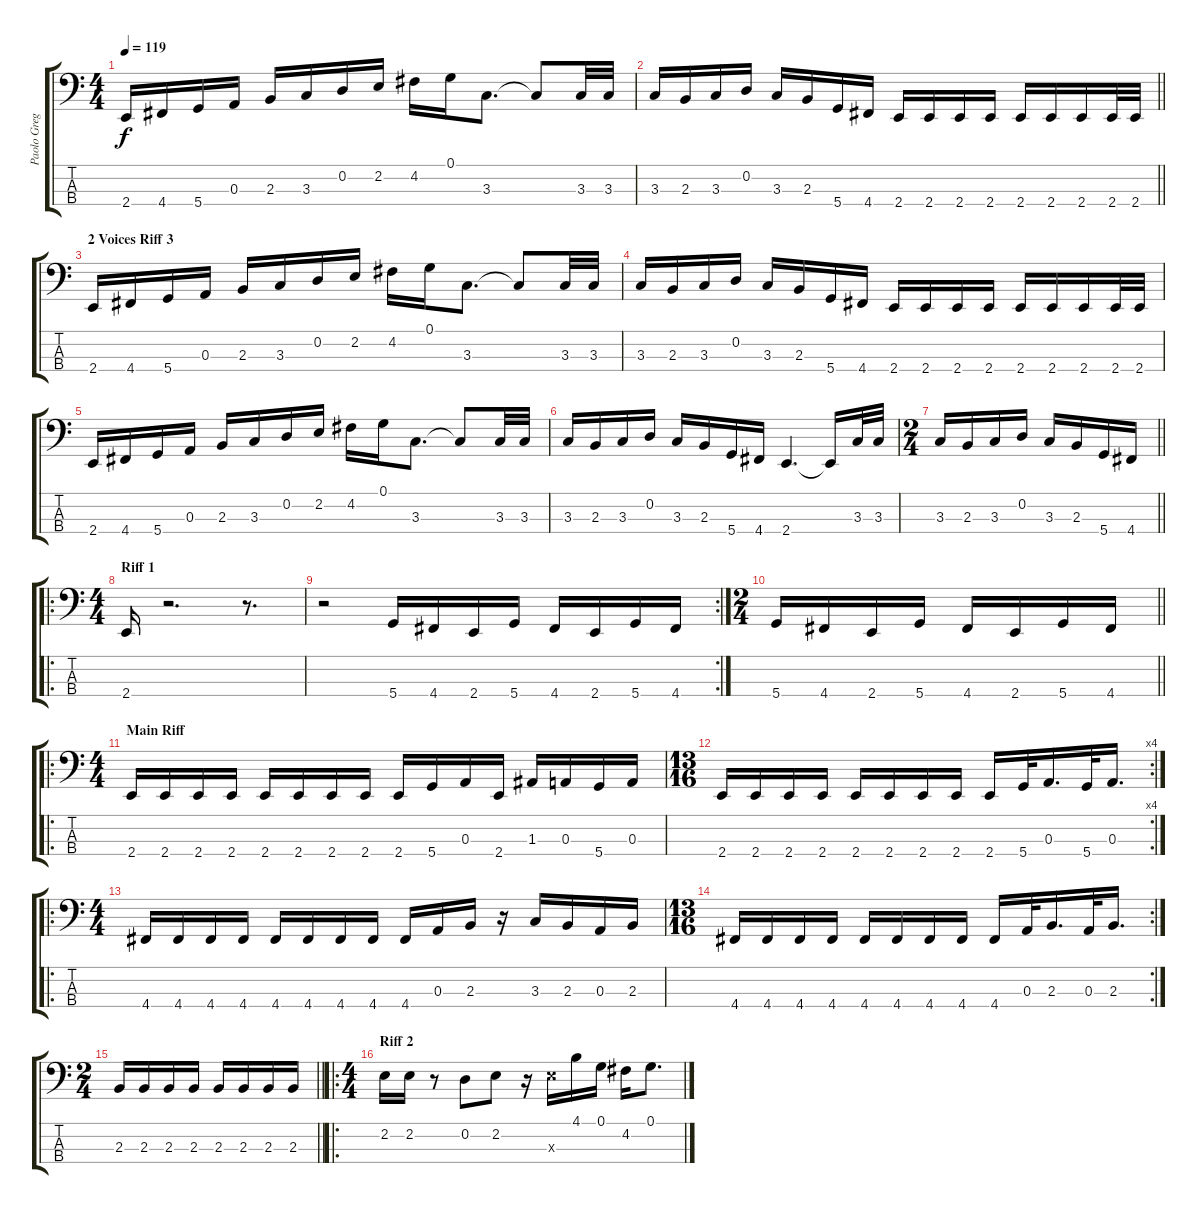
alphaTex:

\track ("Paolo Gregoletto (Bass Guitar)" "Paolo Greg") {instrument electricbassfinger}
\staff {score tabs}
\tuning (G2 D2 A1 D1) {hide}
\ts (4 4)
\tempo 119
\clef f4
\ks c
2.4.16{dy f} 4.4.16 5.4.16 0.3.16 2.3.16 3.3.16 0.2.16 2.2.16 4.2.16 0.1.16 3.3.8{d} 3.3{t}.8 3.3.32 3.3.32 |
\barLineRight lightlight
3.3.16 2.3.16 3.3.16 0.2.16 3.3.16 2.3.16 5.4.16 4.4.16 2.4.16 2.4.16 2.4.16 2.4.16 2.4.16 2.4.16 2.4.16 2.4.32 2.4.32 |
\section ("" "2 Voices Riff 3 ")
2.4.16 4.4.16 5.4.16 0.3.16 2.3.16 3.3.16 0.2.16 2.2.16 4.2.16 0.1.16 3.3.8{d} 3.3{t}.8 3.3.32 3.3.32 |
3.3.16 2.3.16 3.3.16 0.2.16 3.3.16 2.3.16 5.4.16 4.4.16 2.4.16 2.4.16 2.4.16 2.4.16 2.4.16 2.4.16 2.4.16 2.4.32 2.4.32 |
2.4.16 4.4.16 5.4.16 0.3.16 2.3.16 3.3.16 0.2.16 2.2.16 4.2.16 0.1.16 3.3.8{d} 3.3{t}.8 3.3.32 3.3.32 |
3.3.16 2.3.16 3.3.16 0.2.16 3.3.16 2.3.16 5.4.16 4.4.16 2.4.4{d} 2.4{t}.16 3.3.32 3.3.32 |
\ts (2 4)
\barLineRight lightlight
3.3.16 2.3.16 3.3.16 0.2.16 3.3.16 2.3.16 5.4.16 4.4.16 |
\ro
\ts (4 4)
\section ("" "Riff 1")
2.4.16 r.2{d} r.8{d} |
\rc 2
r.2 5.4.16 4.4.16 2.4.16 5.4.16 4.4.16 2.4.16 5.4.16 4.4.16 |
\ts (2 4)
\barLineRight lightlight
5.4.16 4.4.16 2.4.16 5.4.16 4.4.16 2.4.16 5.4.16 4.4.16 |
\ro
\ts (4 4)
\section ("" "Main Riff")
2.4.16 2.4.16 2.4.16 2.4.16 2.4.16 2.4.16 2.4.16 2.4.16 2.4.16 5.4.16 0.3.16 2.4.16 1.3.16 0.3.16 5.4.16 0.3.16 |
\rc 4
\ts (13 16)
2.4.16 2.4.16 2.4.16 2.4.16 2.4.16 2.4.16 2.4.16 2.4.16 2.4.16 5.4.32 0.3.16{d} 5.4.32 0.3.16{d} |
\ro
\ts (4 4)
4.4.16 4.4.16 4.4.16 4.4.16 4.4.16 4.4.16 4.4.16 4.4.16 4.4.16 0.3.16 2.3.16 r.16 3.3.16 2.3.16 0.3.16 2.3.16 |
\rc 2
\ts (13 16)
4.4.16 4.4.16 4.4.16 4.4.16 4.4.16 4.4.16 4.4.16 4.4.16 4.4.16 0.3.32 2.3.16{d} 0.3.32 2.3.16{d} |
\ts (2 4)
\barLineRight lightlight
2.3.16 2.3.16 2.3.16 2.3.16 2.3.16 2.3.16 2.3.16 2.3.16 |
\ro
\ts (4 4)
\section ("" "Riff 2")
2.2.16 2.2.16 r.8 0.2.8 2.2.8 r.16 7.3{x}.16 4.1.16 0.1.16 4.2.16 0.1.8{d}
